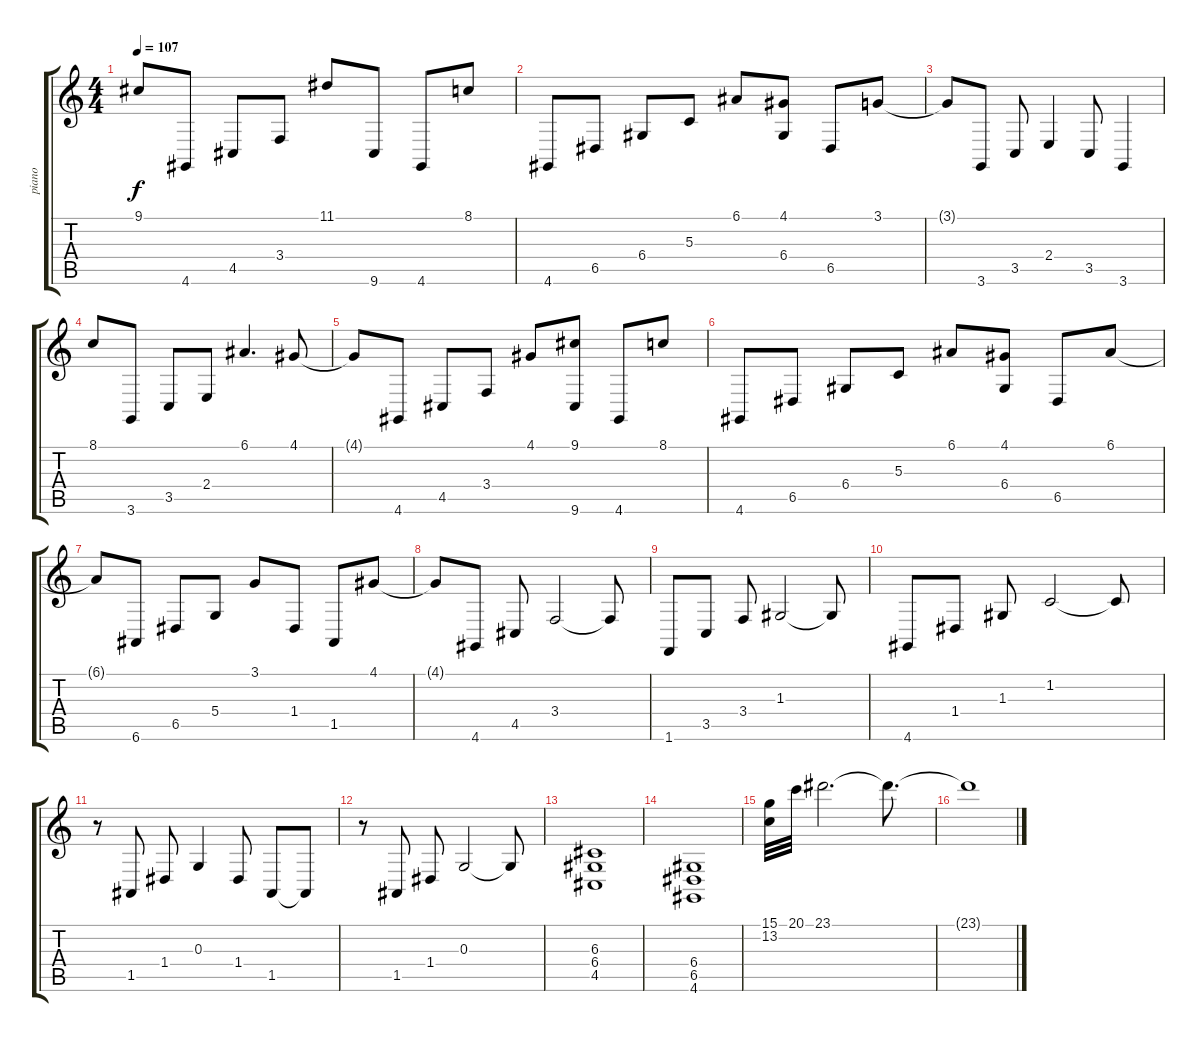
\track ("piano" "piano") {instrument acousticgrandpiano}
\staff {score tabs}
\tuning (E4 B3 G3 D3 A2 E2) {hide}
\ts (4 4)
\tempo 107
\clef g2
\ks c
9.1.8{dy f} 4.6.8 4.5.8 3.4.8 11.1.8 9.6.8 4.6.8 8.1.8 |
4.6.8 6.5.8 6.4.8 5.3.8 6.1.8 (4.1 6.4).8 6.5.8 3.1.8 |
3.1{t}.8 3.6.8 3.5.8 2.4.4 3.5.8 3.6.4 |
8.1.8 3.6.8 3.5.8 2.4.8 6.1.4{d} 4.1.8 |
4.1{t}.8 4.6.8 4.5.8 3.4.8 4.1.8 (9.1 9.6).8 4.6.8 8.1.8 |
4.6.8 6.5.8 6.4.8 5.3.8 6.1.8 (4.1 6.4).8 6.5.8 6.1.8 |
6.1{t}.8 6.6.8 6.5.8 5.4.8 3.1.8 1.4.8 1.5.8 4.1.8 |
4.1{t}.8 4.6.8 4.5.8 3.4.2 3.4{t}.8 |
1.6.8 3.5.8 3.4.8 1.3.2 1.3{t}.8 |
4.6.8 1.4.8 1.3.8 1.2.2 1.2{t}.8 |
r.8 1.5.8 1.4.8 0.3.4 1.4.8 1.5.8 1.5{t}.8 |
r.8 1.5.8 1.4.8 0.3.2 0.3{t}.8 |
(6.3 6.4 4.5).1 |
(6.4 6.5 4.6).1 |
(15.1 13.2).32 20.1.32 23.1.2{d} 23.1{t}.8{d} |
23.1{t}.1
